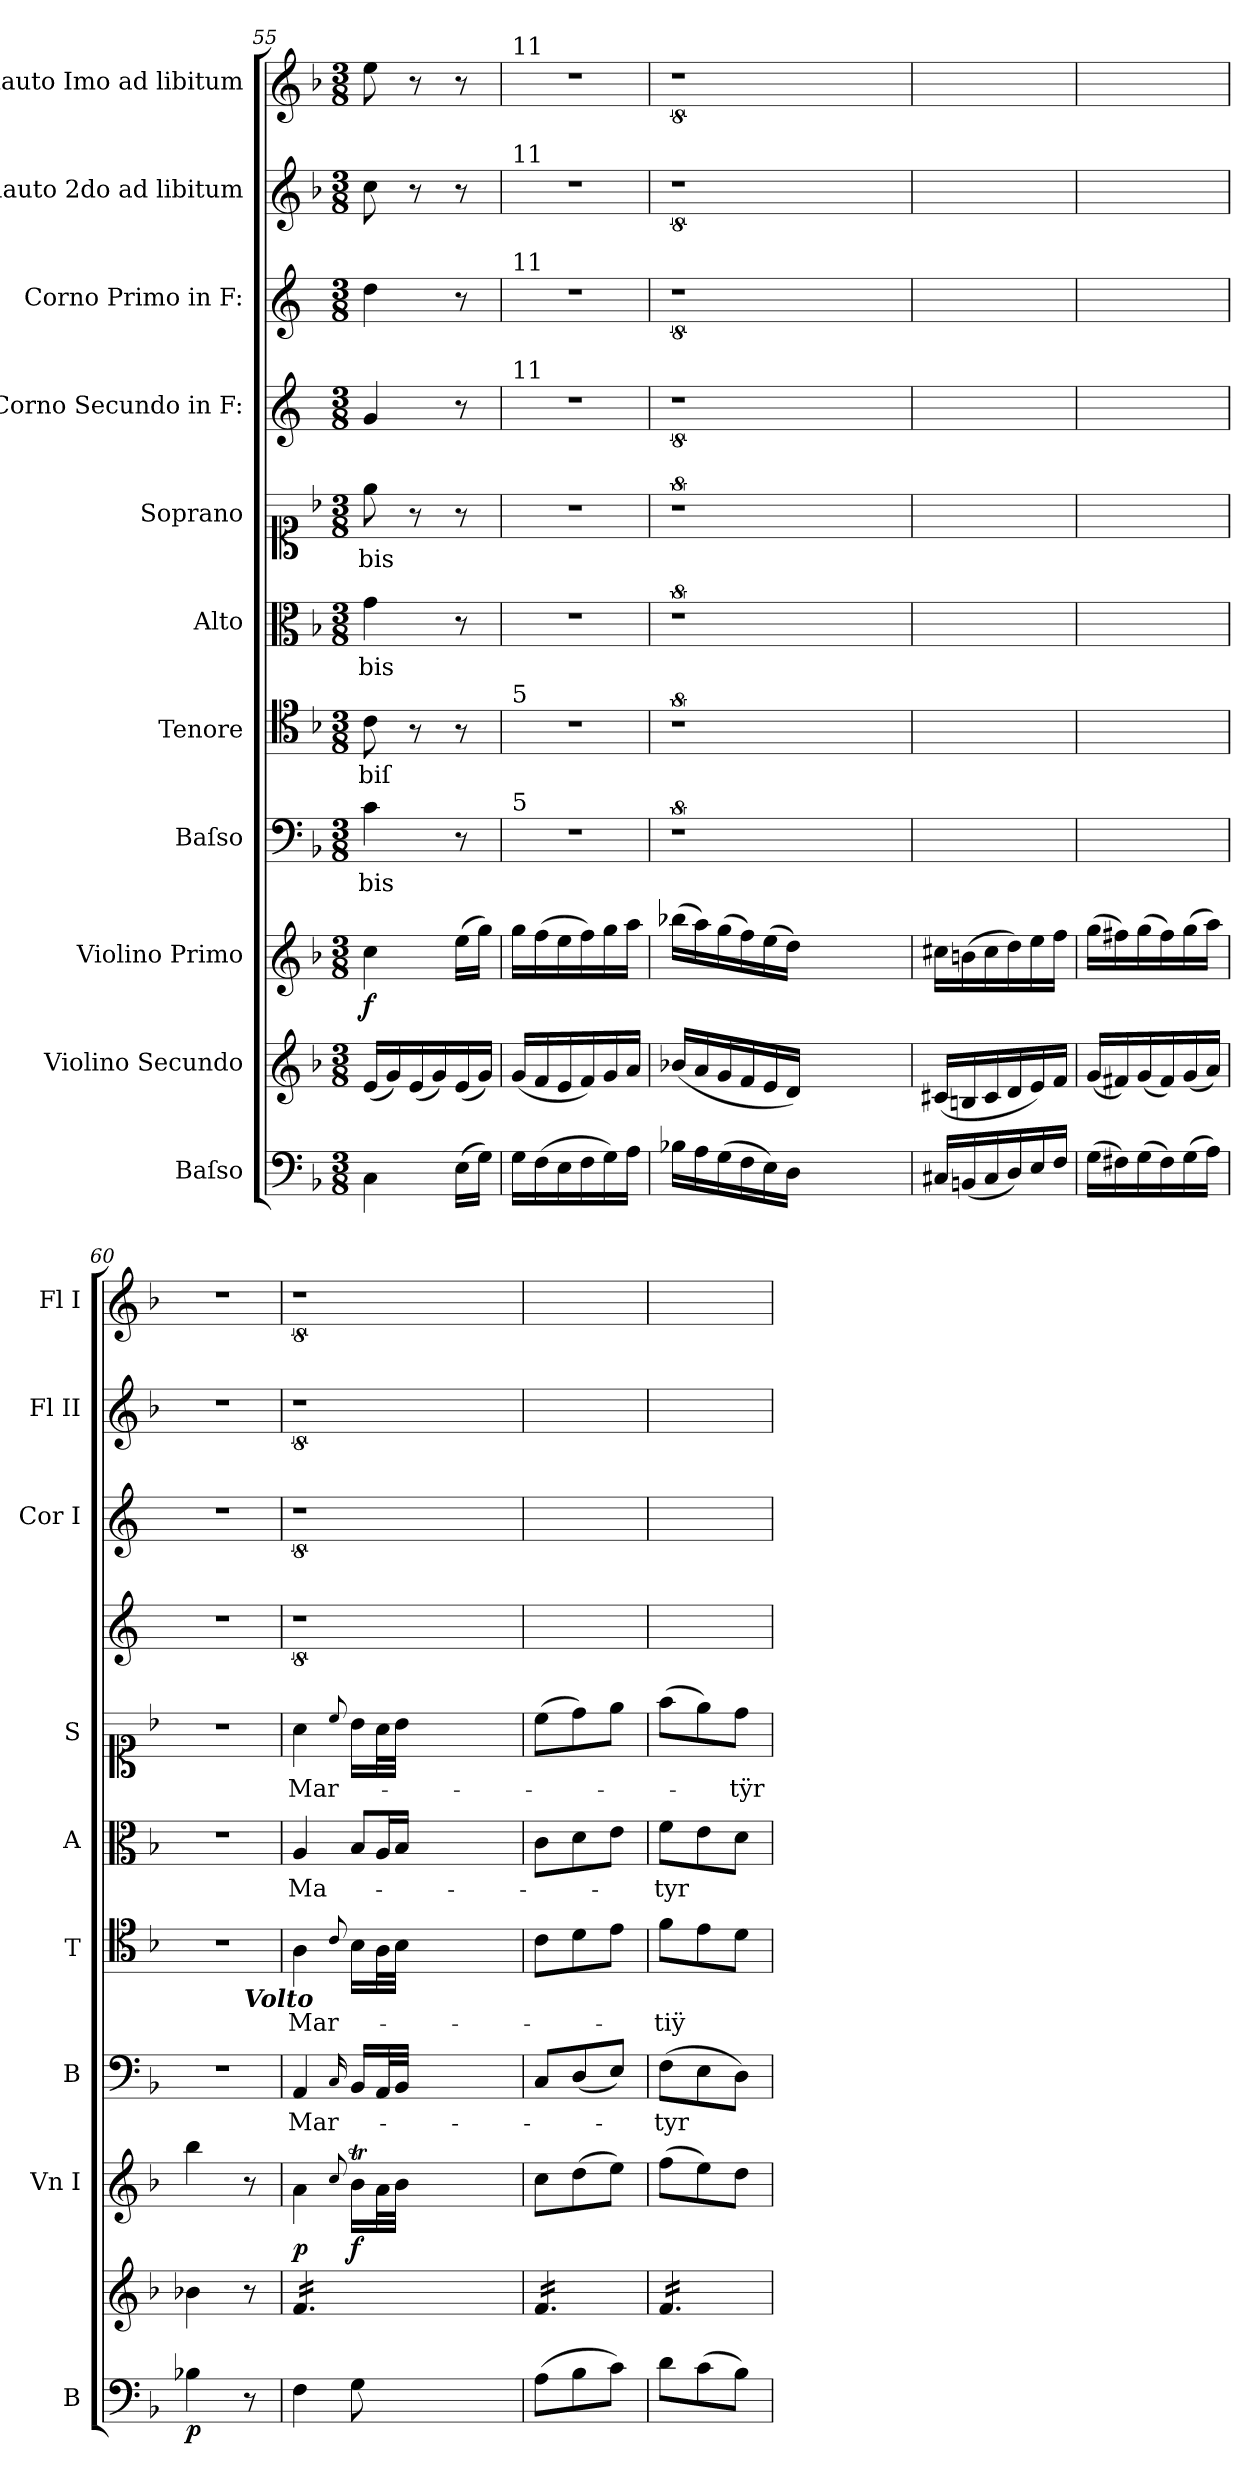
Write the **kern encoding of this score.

**kern	**dynam	**kern	**dynam	**kern	**dynam	**kern	**text	**kern	**text	**kern	**text	**kern	**text	**kern	**kern	**kern	**kern
*part11	*part11	*part10	*part10	*part9	*part9	*part8	*part8	*part7	*part7	*part6	*part6	*part5	*part5	*part4	*part3	*part2	*part1
*staff11	*staff11	*staff10	*staff10	*staff9	*staff9	*staff8	*staff8	*staff7	*staff7	*staff6	*staff6	*staff5	*staff5	*staff4	*staff3	*staff2	*staff1
*I"Baſso	*	*I"Violino Secundo	*	*I"Violino Primo	*	*I"Baſso	*	*I"Tenore	*	*I"Alto	*	*I"Soprano	*	*I"Corno Secundo in F:	*I"Corno Primo in F:	*I"Flauto 2do ad libitum	*I"Flauto Imo ad libitum
*I'B	*	*	*	*I'Vn I	*	*I'B	*	*I'T	*	*I'A	*	*I'S	*	*	*I'Cor I	*I'Fl II	*I'Fl I
*clefF4	*	*clefG2	*	*clefG2	*	*clefF4	*	*clefC4	*	*clefC3	*	*clefC1	*	*clefG2	*clefG2	*clefG2	*clefG2
*	*	*	*	*	*	*	*	*	*	*	*	*	*	*ITrd4c7	*ITrd4c7	*	*
*k[b-]	*	*k[b-]	*	*k[b-]	*	*k[b-]	*	*k[b-]	*	*k[b-]	*	*k[b-]	*	*k[b-]	*k[b-]	*k[b-]	*k[b-]
*F:	*	*F:	*	*F:	*	*F:	*	*F:	*	*F:	*	*F:	*	*	*	*F:	*F:
*M3/8	*	*M3/8	*	*M3/8	*	*M3/8	*	*M3/8	*	*M3/8	*	*M3/8	*	*M3/8	*M3/8	*M3/8	*M3/8
=55	=55	=55	=55	=55	=55	=55	=55	=55	=55	=55	=55	=55	=55	=55	=55	=55	=55
!	!	!	!	!	!LO:DY:b	!	!	!	!	!	!	!	!	!	!	!	!
4C\	.	(16e/LL	.	4cc\	f	4c\	-bis	8c\	-biſ	4g\	-bis	8ee\	-bis	4c/	4g\	8cc\	8ee\
.	.	16g/)	.	.	.	.	.	.	.	.	.	.	.	.	.	.	.
.	.	(16e/	.	.	.	.	.	8r	.	.	.	8r	.	.	.	8r	8r
.	.	16g/)	.	.	.	.	.	.	.	.	.	.	.	.	.	.	.
(16E\LL	fo	(16e/	.	(16ee\LL	.	8r	.	8r	.	8r	.	8r	.	8r	8r	8r	8r
16G\JJ)	.	16g/JJ)	.	16gg\JJ)	.	.	.	.	.	.	.	.	.	.	.	.	.
=56	=56	=56	=56	=56	=56	=56	=56	=56	=56	=56	=56	=56	=56	=56	=56	=56	=56
!	!	!	!	!	!	!	!	!	!	!	!	!	!	!	!	!	!LO:TX:a:t=11
!	!	!	!	!	!	!	!	!	!	!	!	!	!	!	!	!LO:TX:a:t=11	!
!	!	!	!	!	!	!	!	!	!	!	!	!	!	!	!LO:TX:a:t=11	!	!
!	!	!	!	!	!	!	!	!	!	!	!	!	!	!LO:TX:a:t=11	!	!	!
!	!	!	!	!	!	!	!	!LO:TX:a:t=5	!	!	!	!	!	!	!	!	!
!	!	!	!	!	!	!LO:TX:a:t=5	!	!	!	!	!	!	!	!	!	!	!
16G\LL	.	(16g/LL	fo.	16gg\LL	.	4.r	.	4.r	.	4.r	.	4.r	.	4.r	4.r	4.r	4.r
(16F\	.	16f/	.	(16ff\	.	.	.	.	.	.	.	.	.	.	.	.	.
16E\	.	16e/	.	16ee\	.	.	.	.	.	.	.	.	.	.	.	.	.
16F\	.	16f/)	.	16ff\)	.	.	.	.	.	.	.	.	.	.	.	.	.
16G\)	.	16g/	.	16gg\	.	.	.	.	.	.	.	.	.	.	.	.	.
16A\JJ	.	16a/JJ	.	16aa\JJ	.	.	.	.	.	.	.	.	.	.	.	.	.
=57	=57	=57	=57	=57	=57	=57	=57	=57	=57	=57	=57	=57	=57	=57	=57	=57	=57
16B-X\LL	.	(16b-X/LL	.	(16bb-X\LL	.	8%9r	.	8%9r	.	8%9r	.	8%9r	.	8%9r	8%9r	8%9r	8%9r
16A\	.	16a/	.	16aa\)	.	.	.	.	.	.	.	.	.	.	.	.	.
(16G\	.	16g/	.	(16gg\	.	.	.	.	.	.	.	.	.	.	.	.	.
16F\	.	16f/	.	16ff\)	.	.	.	.	.	.	.	.	.	.	.	.	.
16E\)	.	16e/	.	(16ee\	.	.	.	.	.	.	.	.	.	.	.	.	.
16D\JJ	.	16d/JJ)	.	16dd\JJ)	.	.	.	.	.	.	.	.	.	.	.	.	.
2.ryy	.	2.ryy	.	2.ryy	.	.	.	.	.	.	.	.	.	.	.	.	.
=58	=58	=58	=58	=58	=58	=58	=58	=58	=58	=58	=58	=58	=58	=58	=58	=58	=58
16C#X/LL	.	(16c#X/LL	.	16cc#X\LL	.	4.ryy	.	4.ryy	.	4.ryy	.	4.ryy	.	4.ryy	4.ryy	4.ryy	4.ryy
(16BBn/	.	16Bn/	.	(16bn\	.	.	.	.	.	.	.	.	.	.	.	.	.
16C#/	.	16c#/	.	16cc#\	.	.	.	.	.	.	.	.	.	.	.	.	.
16D/)	.	16d/	.	16dd\)	.	.	.	.	.	.	.	.	.	.	.	.	.
16E/	.	16e/)	.	16ee\	.	.	.	.	.	.	.	.	.	.	.	.	.
16F/JJ	.	16f/JJ	.	16ff\JJ	.	.	.	.	.	.	.	.	.	.	.	.	.
=59	=59	=59	=59	=59	=59	=59	=59	=59	=59	=59	=59	=59	=59	=59	=59	=59	=59
(16G\LL	.	(16g/LL	.	(16gg\LL	.	4.ryy	.	4.ryy	.	4.ryy	.	4.ryy	.	4.ryy	4.ryy	4.ryy	4.ryy
16F#X\)	.	16f#X/)	.	16ff#X\)	.	.	.	.	.	.	.	.	.	.	.	.	.
(16G\	.	(16g/	.	(16gg\	.	.	.	.	.	.	.	.	.	.	.	.	.
16F#\)	.	16f#/)	.	16ff#\)	.	.	.	.	.	.	.	.	.	.	.	.	.
(16G\	.	(16g/	.	(16gg\	.	.	.	.	.	.	.	.	.	.	.	.	.
16A\JJ)	.	16a/JJ)	.	16aa\JJ)	.	.	.	.	.	.	.	.	.	.	.	.	.
=60	=60	=60	=60	=60	=60	=60	=60	=60	=60	=60	=60	=60	=60	=60	=60	=60	=60
*	*	*	*	*	*	*	*	*^	*	*	*	*	*	*	*	*	*
4B-X\	p	4b-X\	.	4bb-\	.	4.r	.	4.r	4ryy	.	4.r	.	4.r	.	4.r	4.r	4.r	4.r
!	!	!	!	!	!	!	!	!	!LO:TX:b:Bi:t=Volto	!	!	!	!	!	!	!	!	!
8r	.	8r	.	8r	.	.	.	.	8ryy	.	.	.	.	.	.	.	.	.
=61	=61	=61	=61	=61	=61	=61	=61	=61	=61	=61	=61	=61	=61	=61	=61	=61	=61	=61
!	!	!	!	!	!LO:DY:b	!	!	!	!	!	!	!	!	!	!	!	!	!
*	*	*	*	*	*	*	*	*v	*v	*	*	*	*	*	*	*	*	*
*	*	*tremolo	*	*	*	*	*	*	*	*	*	*	*	*	*	*	*
4F\	.	16f/LL	Po	4a\	p	4AA/	Mar-	4A\	Mar-	4A/	Ma-	4a\	Mar-	8%9r	8%9r	8%9r	8%9r
.	.	16f/	.	.	.	.	.	.	.	.	.	.	.	.	.	.	.
.	.	16f/	.	.	.	.	.	.	.	.	.	.	.	.	.	.	.
.	.	16f/	.	.	.	.	.	.	.	.	.	.	.	.	.	.	.
.	.	.	.	8qqcc/	.	16qqC/	.	8qqc/	.	.	.	8qqcc/	.	.	.	.	.
!	!	!	!	!	!LO:DY:b	!	!	!	!	!LO:N:vis=8	!	!	!	!	!	!	!
8G\	.	16f/	.	16b-T\LL	f	16BB-/LL	.	16B-\LL	.	16B-/L	.	16b-\LL	.	.	.	.	.
!	!	!	!	!	!	!	!	!	!	!LO:N:vis=16	!	!	!	!	!	!	!
.	.	16f/JJ	.	32a\L	.	32AA/L	.	32A\L	.	32A/L	.	32a\L	.	.	.	.	.
!	!	!	!	!	!	!	!	!	!	!LO:N:vis=16	!	!	!	!	!	!	!
.	.	.	.	32b-\JJJ	.	32BB-/JJJ	.	32B-\JJJ	.	32B-/JJ	.	32b-\JJJ	.	.	.	.	.
2.ryy	.	2.ryy	.	2.ryy	.	2.ryy	.	2.ryy	.	2.ryy	.	2.ryy	.	.	.	.	.
=62	=62	=62	=62	=62	=62	=62	=62	=62	=62	=62	=62	=62	=62	=62	=62	=62	=62
(8A\L	.	16f/LL	.	8cc\L	.	8C/L	.	8c\L	.	8c\L	.	(8cc\L	.	4.ryy	4.ryy	4.ryy	4.ryy
.	.	16f/	.	.	.	.	.	.	.	.	.	.	.	.	.	.	.
8B-\	.	16f/	.	(8dd\	.	(8D/	.	8d\	.	8d\	.	8dd\)	.	.	.	.	.
.	.	16f/	.	.	.	.	.	.	.	.	.	.	.	.	.	.	.
8c\J)	.	16f/	.	8ee\J)	.	8E/J)	.	8e\J	.	8e\J	.	8ee\J	.	.	.	.	.
.	.	16f/JJ	.	.	.	.	.	.	.	.	.	.	.	.	.	.	.
=63	=63	=63	=63	=63	=63	=63	=63	=63	=63	=63	=63	=63	=63	=63	=63	=63	=63
8d\L	.	16f/LL	.	(8ff\L	.	(8F\L	-tyr	8f\L	-tiÿ	8f\L	-tyr	(8ff\L	.	4.ryy	4.ryy	4.ryy	4.ryy
.	.	16f/	.	.	.	.	.	.	.	.	.	.	.	.	.	.	.
(8c\	.	16f/	.	8ee\)	.	8E\	.	8e\	.	8e\	.	8ee\)	.	.	.	.	.
.	.	16f/	.	.	.	.	.	.	.	.	.	.	.	.	.	.	.
8B-\J)	.	16f/	.	8dd\J	.	8D\J)	.	8d\J	.	8d\J	.	8dd\J	-tÿr	.	.	.	.
.	.	16f/JJ	.	.	.	.	.	.	.	.	.	.	.	.	.	.	.
*	*	*Xtremolo	*	*	*	*	*	*	*	*	*	*	*	*	*	*	*
=	=	=	=	=	=	=	=	=	=	=	=	=	=	=	=	=	=
*-	*-	*-	*-	*-	*-	*-	*-	*-	*-	*-	*-	*-	*-	*-	*-	*-	*-
